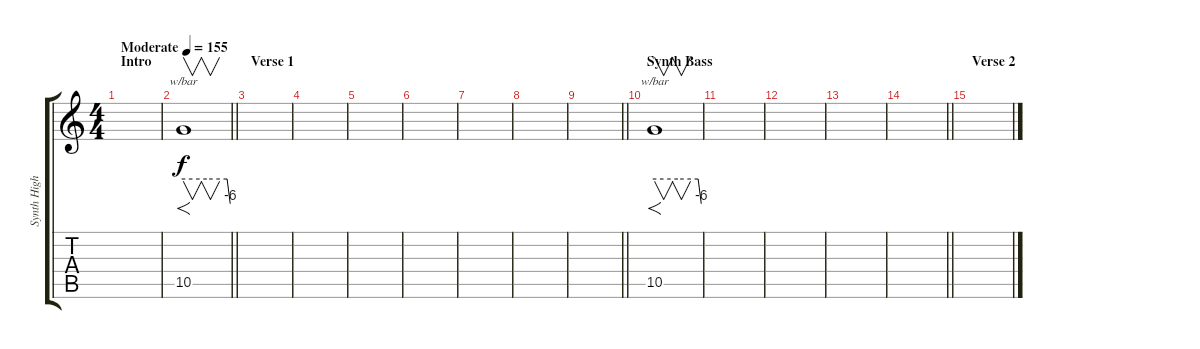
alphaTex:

\track ("Synth High" "Synth High") {instrument lead2sawtooth}
\staff {score tabs}
\tuning (E5 B4 G4 D4 A3 D3) {hide}
\ts (4 4)
\section ("" "Intro")
\tempo (155 "Moderate")
\clef g2
\ks c
|
\barLineRight lightlight
10.5.1{f v tbe (custom default 0 0 30 0 56 0 60 -24) instrument pad8sweep} |
\section ("" "Verse 1")
|
|
|
|
|
|
\barLineRight lightlight
|
\section ("" "Synth Bass")
10.5.1{f v tbe (custom default 0 0 30 0 56 0 60 -24) instrument pad8sweep} |
|
|
|
\barLineRight lightlight
|
\section ("" "Verse 2")
